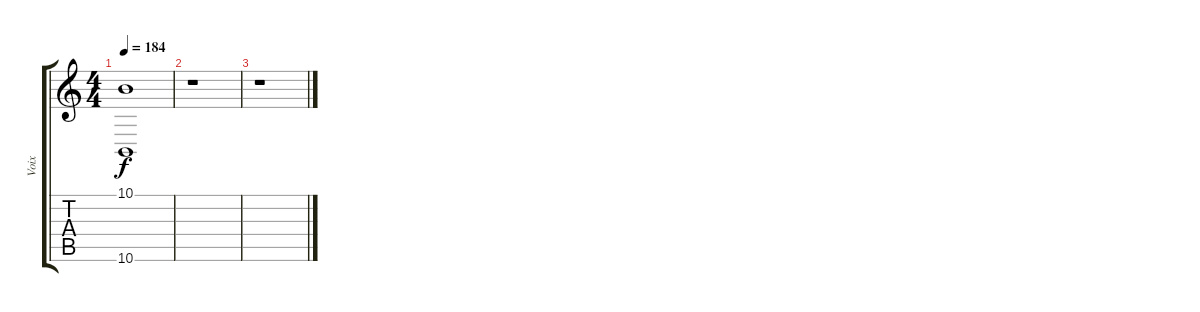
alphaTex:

\track ("Voix" "Voix") {instrument tangoaccordion}
\staff {score tabs}
\tuning (Db4 Ab3 E3 B2 Gb2 Db2) {hide}
\ts (4 4)
\tempo 184
\clef g2
\ks c
(10.1{t} 10.6{t}).1{dy f} |
r.1 |
r.1
